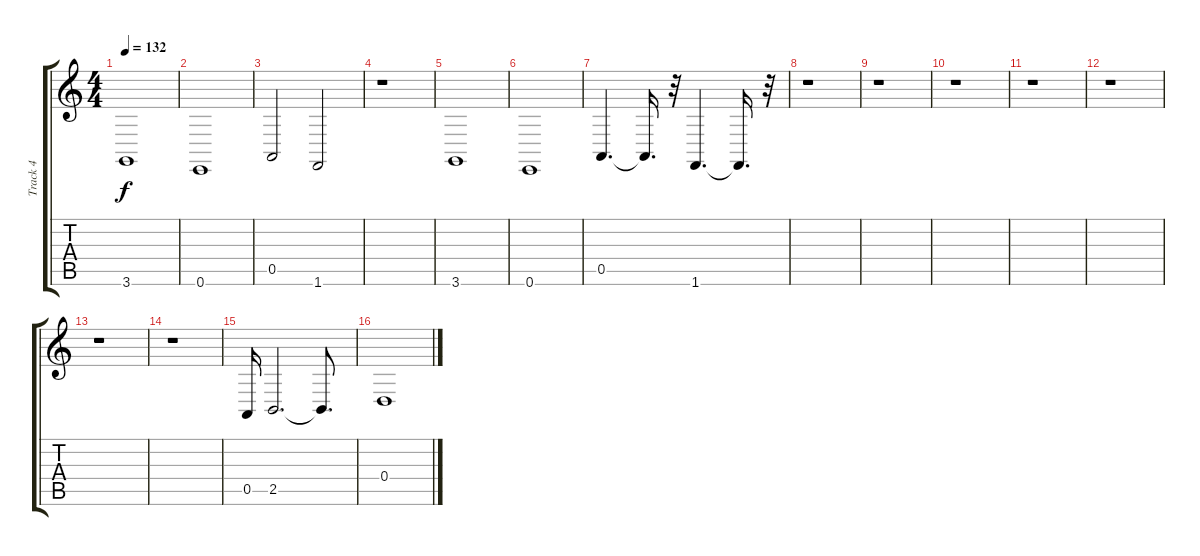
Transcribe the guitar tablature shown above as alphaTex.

\track ("Track 4" "Track 4") {instrument honkytonkpiano}
\staff {score tabs}
\tuning (E4 B3 G3 D3 A2 E2) {hide}
\ts (4 4)
\tempo 132
\clef g2
\ks c
3.6.1{dy f} |
0.6.1 |
0.5.2 1.6.2 |
r.1 |
3.6.1 |
0.6.1 |
0.5.4{d} 0.5{t}.16{d} r.32 1.6.4{d} 1.6{t}.16{d} r.32 |
r.1 |
r.1 |
r.1 |
r.1 |
r.1 |
r.1 |
r.1 |
0.5.16 2.5.2{d} 2.5{t}.8{d} |
0.4.1
